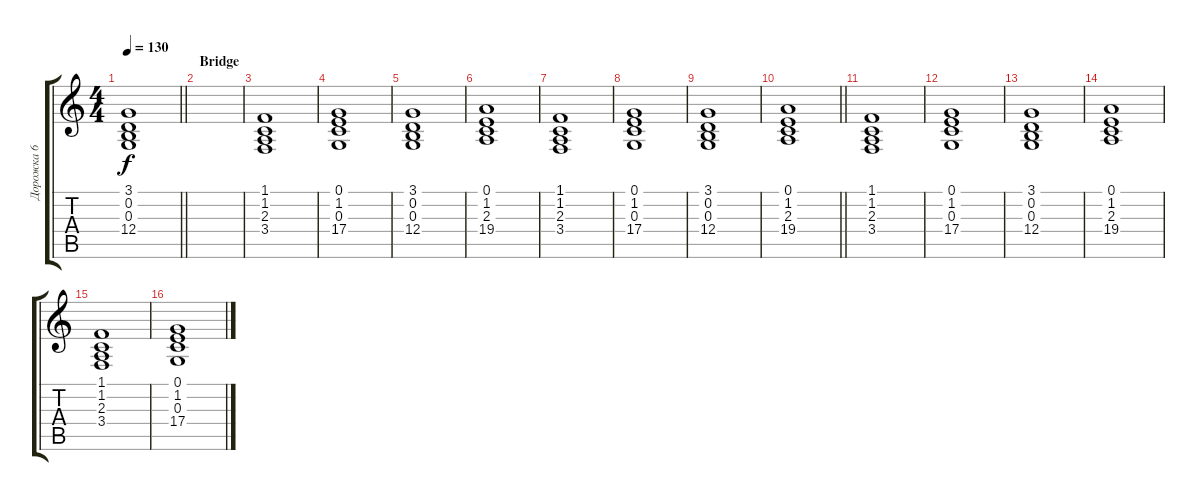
\track ("Дорожка 6" "Дорожка 6") {instrument lead2sawtooth}
\staff {score tabs}
\tuning (E4 B3 G3 D3 A2 E2) {hide}
\ts (4 4)
\tempo 130
\clef g2
\barLineRight lightlight
\ks c
(3.1 0.2 0.3 12.4).1{dy f} |
\section ("" "Bridge")
|
(1.1 1.2 2.3 3.4).1 |
(0.1 1.2 0.3 17.4).1 |
(3.1 0.2 0.3 12.4).1 |
(0.1 1.2 2.3 19.4).1 |
(1.1 1.2 2.3 3.4).1 |
(0.1 1.2 0.3 17.4).1 |
(3.1 0.2 0.3 12.4).1 |
\barLineRight lightlight
(0.1 1.2 2.3 19.4).1 |
(1.1 1.2 2.3 3.4).1 |
(0.1 1.2 0.3 17.4).1 |
(3.1 0.2 0.3 12.4).1 |
(0.1 1.2 2.3 19.4).1 |
(1.1 1.2 2.3 3.4).1 |
(0.1 1.2 0.3 17.4).1
